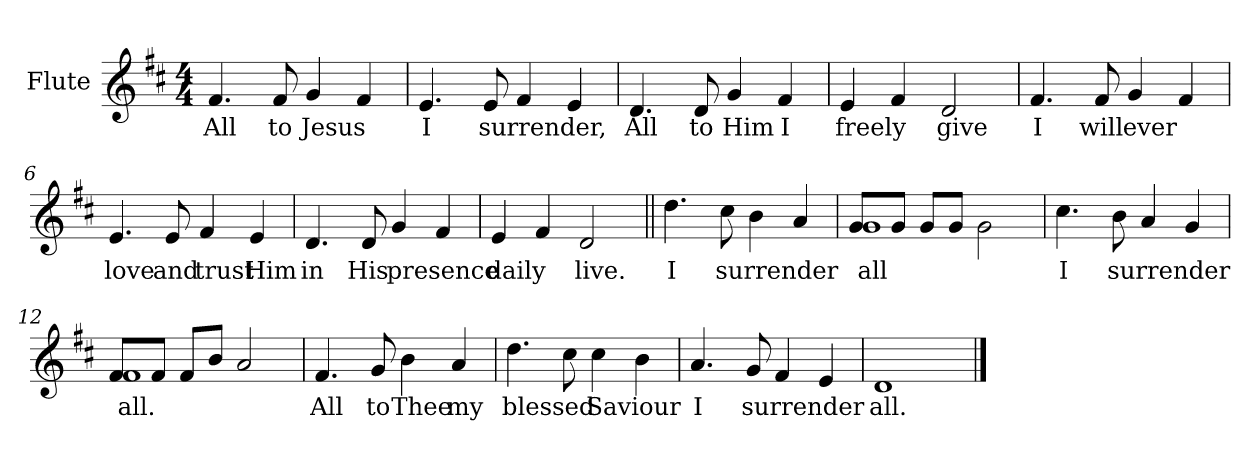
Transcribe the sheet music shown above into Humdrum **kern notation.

**kern	**text
*part1	*part1
*staff1	*staff1
*I"Flute	*
*I'Fl	*
*clefG2	*
*k[f#c#]	*
*D:	*
*M4/4	*
=1	=1
!	!LO:LY:b
4.f#/	All
!	!LO:LY:b
8f#/	to
!	!LO:LY:b
4g/	Jesus
4f#/	.
=2	=2
!	!LO:LY:b
4.e/	I
!	!LO:LY:b
8e/	surrender,
4f#/	.
4e/	.
=3	=3
!	!LO:LY:b
4.d/	All
!	!LO:LY:b
8d/	to
!	!LO:LY:b
4g/	Him
!	!LO:LY:b
4f#/	I
=4	=4
!	!LO:LY:b
4e/	freely
4f#/	.
!	!LO:LY:b
2d/	give
!!LO:LB:g=z
=5	=5
!	!LO:LY:b
4.f#/	I
!	!LO:LY:b
8f#/	will
!	!LO:LY:b
4g/	ever
4f#/	.
=6	=6
!	!LO:LY:b
4.e/	love
!	!LO:LY:b
8e/	and
!	!LO:LY:b
4f#/	trust
!	!LO:LY:b
4e/	Him
=7	=7
!	!LO:LY:b
4.d/	in
!	!LO:LY:b
8d/	His
!	!LO:LY:b
4g/	presence
4f#/	.
=8	=8
!	!LO:LY:b
4e/	daily
4f#/	.
!	!LO:LY:b
2d/	live.
!!LO:LB:g=z
=9||	=9||
!	!LO:LY:b
4.dd\	I
!	!LO:LY:b
8cc#\	surrender
4b\	.
4a/	.
=10	=10
!	!LO:LY:b
*^	*
1g	8g/L	all
.	8g/J	.
.	8g/L	.
.	8g/J	.
.	2g\	.
=11	=11	=11
!	!	!LO:LY:b
*v	*v	*
4.cc#\	I
!	!LO:LY:b
8b\	surrender
4a/	.
4g/	.
=12	=12
!	!LO:LY:b
*^	*
1f#	8f#/L	all.
.	8f#/J	.
.	8f#/L	.
.	8b/J	.
.	2a/	.
!!LO:LB:g=z	!!
=13	=13	=13
!	!	!LO:LY:b
*v	*v	*
4.f#/	All
!	!LO:LY:b
8g/	to
!	!LO:LY:b
4b\	Thee
!	!LO:LY:b
4a/	my
=14	=14
!	!LO:LY:b
4.dd\	blessed
8cc#\	.
!	!LO:LY:b
4cc#\	Saviour
4b\	.
=15	=15
!	!LO:LY:b
4.a/	I
!	!LO:LY:b
8g/	surrender
4f#/	.
4e/	.
=16	=16
!	!LO:LY:b
1d	all.
==	==
*-	*-
